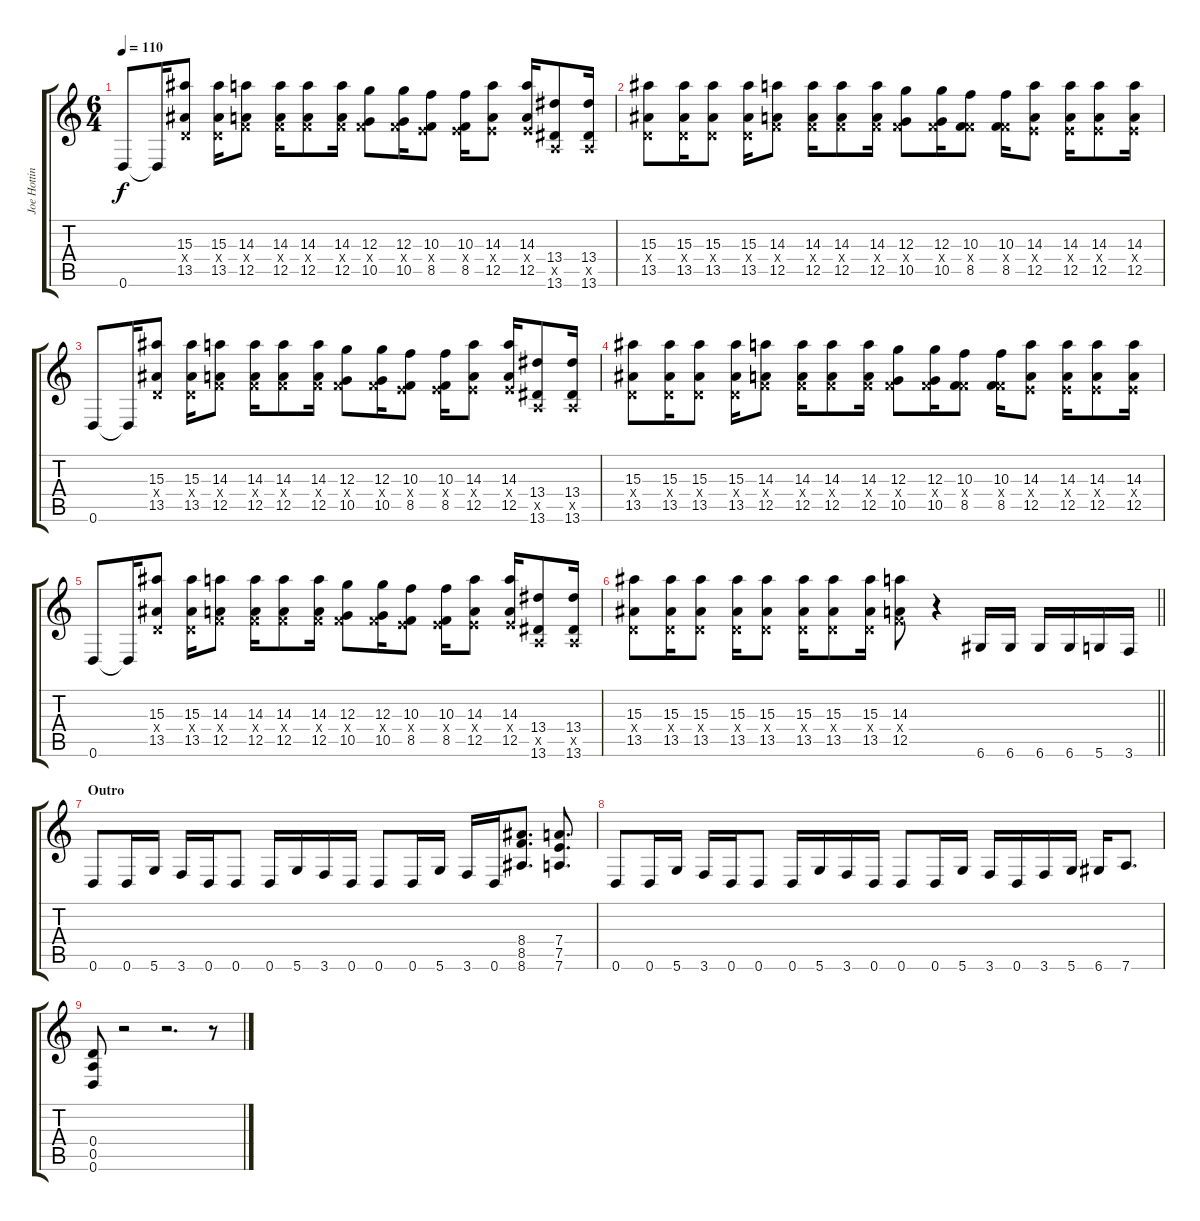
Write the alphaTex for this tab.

\track ("Joe Hottinger" "Joe Hottin") {instrument distortionguitar}
\staff {score tabs}
\tuning (E4 B3 G3 D3 A2 D2) {hide}
\ts (6 4)
\tempo 110
\clef g2
\ks c
0.6.8{dy f} 0.6{t}.16 (15.3 0.4{x} 13.5).8 (15.3 0.4{x} 13.5).16 (14.3 3.4{x} 12.5).8 (14.3 3.4{x} 12.5).16 (14.3 3.4{x} 12.5).8 (14.3 3.4{x} 12.5).16 (12.3 3.4{x} 10.5).8 (12.3 3.4{x} 10.5).16 (10.3 2.4{x} 8.5).8 (10.3 2.4{x} 8.5).16 (14.3 2.4{x} 12.5).8 (14.3 2.4{x} 12.5).16 (13.4 0.5{x} 13.6).8 (13.4 0.5{x} 13.6).16 |
(15.3 0.4{x} 13.5).8 (15.3 0.4{x} 13.5).16 (15.3 0.4{x} 13.5).8 (15.3 0.4{x} 13.5).16 (14.3 3.4{x} 12.5).8 (14.3 3.4{x} 12.5).16 (14.3 3.4{x} 12.5).8 (14.3 3.4{x} 12.5).16 (12.3 3.4{x} 10.5).8 (12.3 3.4{x} 10.5).16 (10.3 3.4{x} 8.5).8 (10.3 3.4{x} 8.5).16 (14.3 2.4{x} 12.5).8 (14.3 2.4{x} 12.5).16 (14.3 2.4{x} 12.5).8 (14.3 2.4{x} 12.5).16 |
0.6.8 0.6{t}.16 (15.3 0.4{x} 13.5).8 (15.3 0.4{x} 13.5).16 (14.3 3.4{x} 12.5).8 (14.3 3.4{x} 12.5).16 (14.3 3.4{x} 12.5).8 (14.3 3.4{x} 12.5).16 (12.3 3.4{x} 10.5).8 (12.3 3.4{x} 10.5).16 (10.3 2.4{x} 8.5).8 (10.3 2.4{x} 8.5).16 (14.3 2.4{x} 12.5).8 (14.3 2.4{x} 12.5).16 (13.4 0.5{x} 13.6).8 (13.4 0.5{x} 13.6).16 |
(15.3 0.4{x} 13.5).8 (15.3 0.4{x} 13.5).16 (15.3 0.4{x} 13.5).8 (15.3 0.4{x} 13.5).16 (14.3 3.4{x} 12.5).8 (14.3 3.4{x} 12.5).16 (14.3 3.4{x} 12.5).8 (14.3 3.4{x} 12.5).16 (12.3 3.4{x} 10.5).8 (12.3 3.4{x} 10.5).16 (10.3 3.4{x} 8.5).8 (10.3 3.4{x} 8.5).16 (14.3 2.4{x} 12.5).8 (14.3 2.4{x} 12.5).16 (14.3 2.4{x} 12.5).8 (14.3 2.4{x} 12.5).16 |
0.6.8 0.6{t}.16 (15.3 0.4{x} 13.5).8 (15.3 0.4{x} 13.5).16 (14.3 3.4{x} 12.5).8 (14.3 3.4{x} 12.5).16 (14.3 3.4{x} 12.5).8 (14.3 3.4{x} 12.5).16 (12.3 3.4{x} 10.5).8 (12.3 3.4{x} 10.5).16 (10.3 2.4{x} 8.5).8 (10.3 2.4{x} 8.5).16 (14.3 2.4{x} 12.5).8 (14.3 2.4{x} 12.5).16 (13.4 0.5{x} 13.6).8 (13.4 0.5{x} 13.6).16 |
\barLineRight lightlight
(15.3 0.4{x} 13.5).8 (15.3 0.4{x} 13.5).16 (15.3 0.4{x} 13.5).8 (15.3 0.4{x} 13.5).16 (15.3 0.4{x} 13.5).8 (15.3 0.4{x} 13.5).16 (15.3 0.4{x} 13.5).8 (15.3 0.4{x} 13.5).16 (14.3 3.4{x} 12.5).8 r.4 6.6.16 6.6.16 6.6.16 6.6.16 5.6.16 3.6.16 |
\section ("" "Outro")
0.6.8 0.6.16 5.6.16 3.6.16 0.6.16 0.6.8 0.6.16 5.6.16 3.6.16 0.6.16 0.6.8 0.6.16 5.6.16 3.6.16 0.6.16 (8.4 8.5 8.6).8{d} (7.4 7.5 7.6).8{d} |
0.6.8 0.6.16 5.6.16 3.6.16 0.6.16 0.6.8 0.6.16 5.6.16 3.6.16 0.6.16 0.6.8 0.6.16 5.6.16 3.6.16 0.6.16 3.6.16 5.6.16 6.6.16 7.6.8{d} |
(0.4 0.5 0.6).8 r.2 r.2{d} r.8
